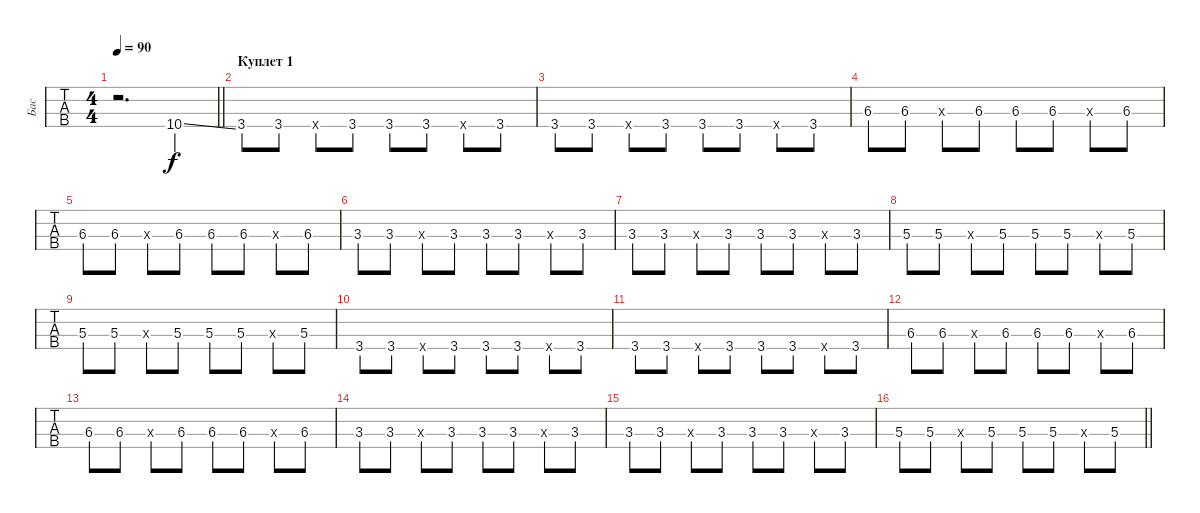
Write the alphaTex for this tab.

\track ("Бас" "Бас") {instrument electricbassfinger}
\staff {tabs}
\tuning (G2 D2 A1 E1) {hide}
\ts (4 4)
\tempo 90
\clef f4
\barLineRight lightlight
\ks c
r.2{d dy f instrument electricbassfinger} 10.4{ss}.4 |
\section ("" "Куплет 1")
3.4.8 3.4.8 0.4{x}.8 3.4.8 3.4.8 3.4.8 0.4{x}.8 3.4.8 |
3.4.8 3.4.8 0.4{x}.8 3.4.8 3.4.8 3.4.8 0.4{x}.8 3.4.8 |
6.3.8 6.3.8 0.3{x}.8 6.3.8 6.3.8 6.3.8 0.3{x}.8 6.3.8 |
6.3.8 6.3.8 0.3{x}.8 6.3.8 6.3.8 6.3.8 0.3{x}.8 6.3.8 |
3.3.8 3.3.8 0.3{x}.8 3.3.8 3.3.8 3.3.8 0.3{x}.8 3.3.8 |
3.3.8 3.3.8 0.3{x}.8 3.3.8 3.3.8 3.3.8 3.3{x}.8 3.3.8 |
5.3.8 5.3.8 0.3{x}.8 5.3.8 5.3.8 5.3.8 0.3{x}.8 5.3.8 |
5.3.8 5.3.8 0.3{x}.8 5.3.8 5.3.8 5.3.8 0.3{x}.8 5.3.8 |
3.4.8 3.4.8 0.4{x}.8 3.4.8 3.4.8 3.4.8 0.4{x}.8 3.4.8 |
3.4.8 3.4.8 0.4{x}.8 3.4.8 3.4.8 3.4.8 0.4{x}.8 3.4.8 |
6.3.8 6.3.8 0.3{x}.8 6.3.8 6.3.8 6.3.8 0.3{x}.8 6.3.8 |
6.3.8 6.3.8 0.3{x}.8 6.3.8 6.3.8 6.3.8 0.3{x}.8 6.3.8 |
3.3.8 3.3.8 0.3{x}.8 3.3.8 3.3.8 3.3.8 0.3{x}.8 3.3.8 |
3.3.8 3.3.8 0.3{x}.8 3.3.8 3.3.8 3.3.8 3.3{x}.8 3.3.8 |
\barLineRight lightlight
5.3.8 5.3.8 0.3{x}.8 5.3.8 5.3.8 5.3.8 0.3{x}.8 5.3.8
